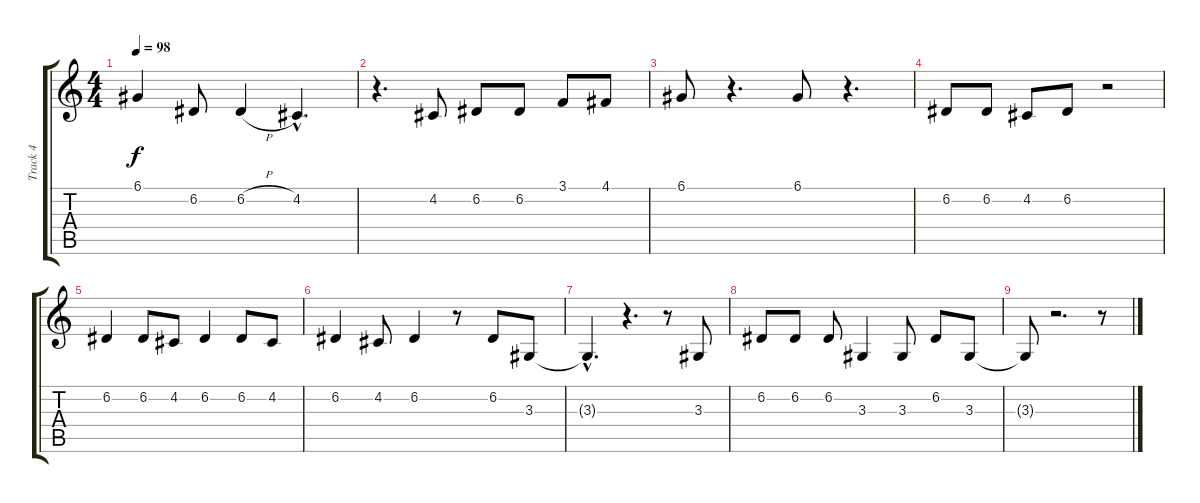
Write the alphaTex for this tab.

\track ("Track 4" "Track 4") {instrument tuba}
\staff {score tabs}
\tuning (D4 A3 F3 C3 G2 C2) {hide}
\ts (4 4)
\tempo 98
\clef g2
\ks c
6.1.4{dy f} 6.2.8 6.2{h}.4 4.2{hac}.4{d} |
r.4{d} 4.2.8 6.2.8 6.2.8 3.1.8 4.1.8 |
6.1.8 r.4{d} 6.1.8 r.4{d} |
6.2.8 6.2.8 4.2.8 6.2.8 r.2 |
6.2.4 6.2.8 4.2.8 6.2.4 6.2.8 4.2.8 |
6.2.4 4.2.8 6.2.4 r.8 6.2.8 3.3.8 |
3.3{hac t}.4{d} r.4{d} r.8 3.3.8 |
6.2.8 6.2.8 6.2.8 3.3.4 3.3.8 6.2.8 3.3.8 |
3.3{t}.8 r.2{d} r.8
